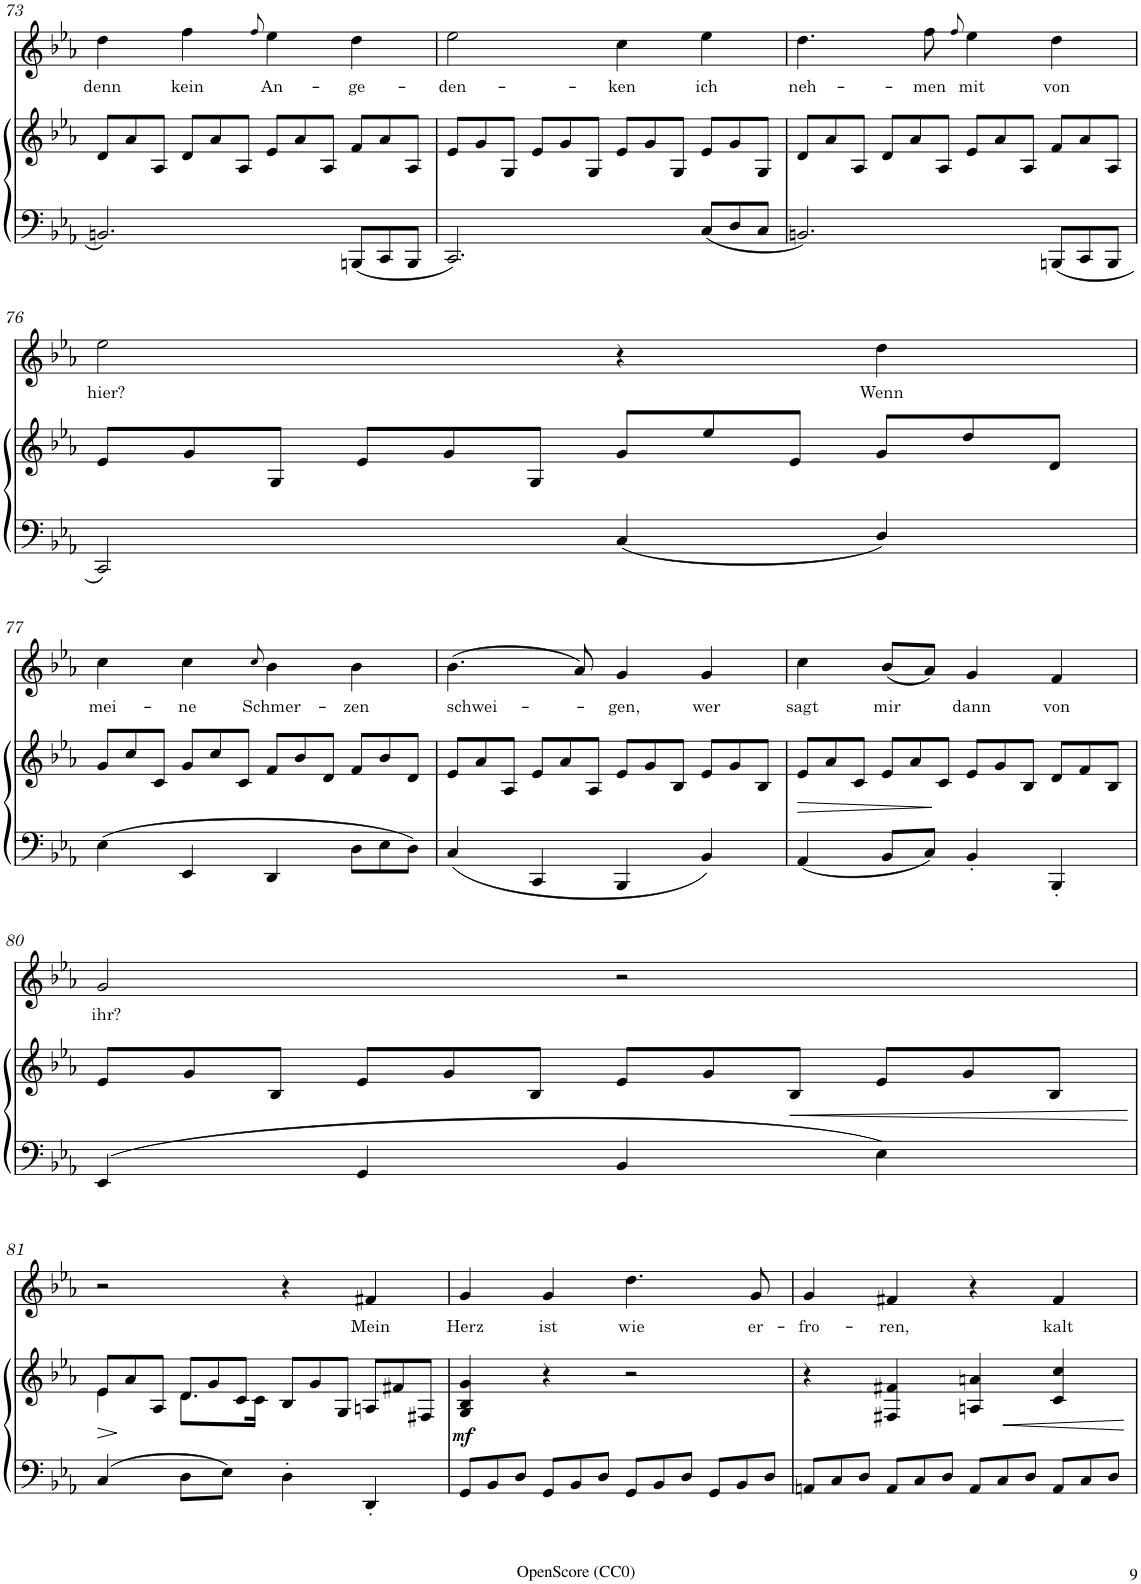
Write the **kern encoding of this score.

**kern	**kern	**dynam	**kern	**text
*part2	*part2	*part2	*part1	*part1
*staff3	*staff2	*staff2/3	*staff1	*staff1
*I"Pianoforte	*	*	*I"Singstimme Voice	*
*I'Pno	*	*	*	*
!!LO:PB:g=z
*clefF4	*clefG2	*	*clefG2	*
*k[b-e-a-]	*k[b-e-a-]	*	*k[b-e-a-]	*
*M4/4	*M4/4	*	*M4/4	*
*met(c)	*met(c)	*	*met(c)	*
*	*Xtuplet	*	*	*
=73	=73	=73	=73	=73
!	!	!	!	!LO:LY:b
2.BBn/	12d/L	.	4dd\	denn
.	12a-/	.	.	.
.	12A-/J	.	.	.
!	!	!	!	!LO:LY:b
.	12d/L	.	4ff\	kein
.	12a-/	.	.	.
.	12A-/J	.	.	.
.	.	.	8qff/	.
!	!	!	!	!LO:LY:b
.	12e-/L	.	4ee-\	An-
.	12a-/	.	.	.
.	12A-/J	.	.	.
*Xtuplet	*	*	*	*
!	!	!	!	!LO:LY:b
12BBBn/L	12f/L	.	4dd\	-ge-
12CC/	12a-/	.	.	.
12BBB/J	12A-/J	.	.	.
=74	=74	=74	=74	=74
!	!	!	!	!LO:LY:b
2.CC/	12e-/L	.	2ee-\	-den-
.	12g/	.	.	.
.	12G/J	.	.	.
.	12e-/L	.	.	.
.	12g/	.	.	.
.	12G/J	.	.	.
!	!	!	!	!LO:LY:b
.	12e-/L	.	4cc\	-ken
.	12g/	.	.	.
.	12G/J	.	.	.
!	!	!	!	!LO:LY:b
12C/L	12e-/L	.	4ee-\	ich
12D/	12g/	.	.	.
12C/J	12G/J	.	.	.
=75	=75	=75	=75	=75
!	!	!	!	!LO:LY:b
2.BBn/	12d/L	.	4.dd\	neh-
.	12a-/	.	.	.
.	12A-/J	.	.	.
.	12d/L	.	.	.
.	12a-/	.	.	.
!	!	!	!	!LO:LY:b
.	.	.	8ff\	-men
.	12A-/J	.	.	.
.	.	.	8qff/	.
!	!	!	!	!LO:LY:b
.	12e-/L	.	4ee-\	mit
.	12a-/	.	.	.
.	12A-/J	.	.	.
!	!	!	!	!LO:LY:b
12BBBn/L	12f/L	.	4dd\	von
12CC/	12a-/	.	.	.
12BBB/J	12A-/J	.	.	.
!!LO:LB:g=z
=76	=76	=76	=76	=76
!	!	!	!	!LO:LY:b
2CC/	12e-/L	.	2ee-\	hier?
.	12g/	.	.	.
.	12G/J	.	.	.
.	12e-/L	.	.	.
.	12g/	.	.	.
.	12G/J	.	.	.
4C/	12g/L	.	4r	.
.	12ee-/	.	.	.
.	12e-/J	.	.	.
!	!	!	!	!LO:LY:b
4D/	12g/L	.	4dd\	Wenn
.	12dd/	.	.	.
.	12d/J	.	.	.
!!LO:LB:g=z
=77	=77	=77	=77	=77
!	!	!	!	!LO:LY:b
4E-\	12g/L	.	4cc\	mei-
.	12cc/	.	.	.
.	12c/J	.	.	.
!	!	!	!	!LO:LY:b
4EE-/	12g/L	.	4cc\	-ne
.	12cc/	.	.	.
.	12c/J	.	.	.
.	.	.	8qcc/	.
!	!	!	!	!LO:LY:b
4DD/	12f/L	.	4b-\	Schmer-
.	12b-/	.	.	.
.	12d/J	.	.	.
!	!	!	!	!LO:LY:b
12D\L	12f/L	.	4b-\	-zen
12E-\	12b-/	.	.	.
12D\J	12d/J	.	.	.
=78	=78	=78	=78	=78
!	!	!	!	!LO:LY:b
4C/	12e-/L	.	(4.b-\	schwei-
.	12a-/	.	.	.
.	12A-/J	.	.	.
4CC/	12e-/L	.	.	.
.	12a-/	.	.	.
.	.	.	8a-/)	.
.	12A-/J	.	.	.
!	!	!	!	!LO:LY:b
4BBB-/	12e-/L	.	4g/	-gen,
.	12g/	.	.	.
.	12B-/J	.	.	.
!	!	!	!	!LO:LY:b
4BB-/	12e-/L	.	4g/	wer
.	12g/	.	.	.
.	12B-/J	.	.	.
=79	=79	=79	=79	=79
!	!	!LO:HP:b	!	!LO:LY:b
4AA-/	12e-/L	>	4cc\	sagt
.	12a-/	.	.	.
.	12c/J	.	.	.
!	!	!	!	!LO:LY:b
8BB-/L	12e-/L	.	(8b-/L	mir
.	12a-/	.	.	.
8C/J	.	.	8a-/J)	.
.	12c/J	]	.	.
!	!	!	!	!LO:LY:b
4BB-'/	12e-/L	.	4g/	dann
.	12g/	.	.	.
.	12B-/J	.	.	.
!	!	!	!	!LO:LY:b
4BBB-'/	12d/L	.	4f/	von
.	12f/	.	.	.
.	12B-/J	.	.	.
!!LO:LB:g=z
=80	=80	=80	=80	=80
!	!	!	!	!LO:LY:b
4EE-/	12e-/L	.	2g/	ihr?
.	12g/	.	.	.
.	12B-/J	.	.	.
4GG/	12e-/L	.	.	.
.	12g/	.	.	.
.	12B-/J	.	.	.
4BB-/	12e-/L	.	2r	.
.	12g/	.	.	.
!	!	!LO:HP:b	!	!
.	12B-/J	<	.	.
4E-\	12e-/L	.	.	.
.	12g/	.	.	.
.	12B-/J	.	.	.
.	.	[	.	.
!!LO:LB:g=z
=81	=81	=81	=81	=81
!	!	!LO:HP:b	!	!
*	*^	*	*	*
4C/	12e-/L	4e-\	>	2r	.
.	12a-/	.	]	.	.
.	12A-/J	.	.	.	.
8D\L	12d/L	8.d\L	.	.	.
.	12g/	.	.	.	.
8E-\J	.	.	.	.	.
.	12c/J	.	.	.	.
.	.	16c\Jk	.	.	.
4D'\	12B-/L	2ryy	.	4r	.
.	12g/	.	.	.	.
.	12G/J	.	.	.	.
!	!	!	!	!	!LO:LY:b
4DD'/	12An/L	.	.	4f#X/	Mein
.	12f#X/	.	.	.	.
.	12F#X/J	.	.	.	.
*	*v	*v	*	*	*
=82	=82	=82	=82	=82
!	!	!LO:DY:a=2	!	!LO:LY:b
12GG/L	4G/ 4B-/ 4g/	mf	4g/	Herz
12BB-/	.	.	.	.
12D/J	.	.	.	.
!	!	!	!	!LO:LY:b
12GG/L	4r	.	4g/	ist
12BB-/	.	.	.	.
12D/J	.	.	.	.
!	!	!	!	!LO:LY:b
12GG/L	2r	.	4.dd\	wie
12BB-/	.	.	.	.
12D/J	.	.	.	.
12GG/L	.	.	.	.
12BB-/	.	.	.	.
!	!	!	!	!LO:LY:b
.	.	.	8g/	er-
12D/J	.	.	.	.
=83	=83	=83	=83	=83
!	!	!	!	!LO:LY:b
12AAn/L	4r	.	4g/	-fro-
12C/	.	.	.	.
12D/J	.	.	.	.
!	!	!	!	!LO:LY:b
12AA/L	4F#X/ 4f#X/	.	4f#X/	-ren,
12C/	.	.	.	.
12D/J	.	.	.	.
!	!	!LO:HP:b	!	!
12AA/L	4An/ 4an/	<	4r	.
12C/	.	.	.	.
12D/J	.	.	.	.
!	!	!	!	!LO:LY:b
12AA/L	4c/ 4cc/	.	4f#/	kalt
12C/	.	.	.	.
12D/J	.	.	.	.
.	.	[	.	.
=	=	=	=	=
*-	*-	*-	*-	*-
